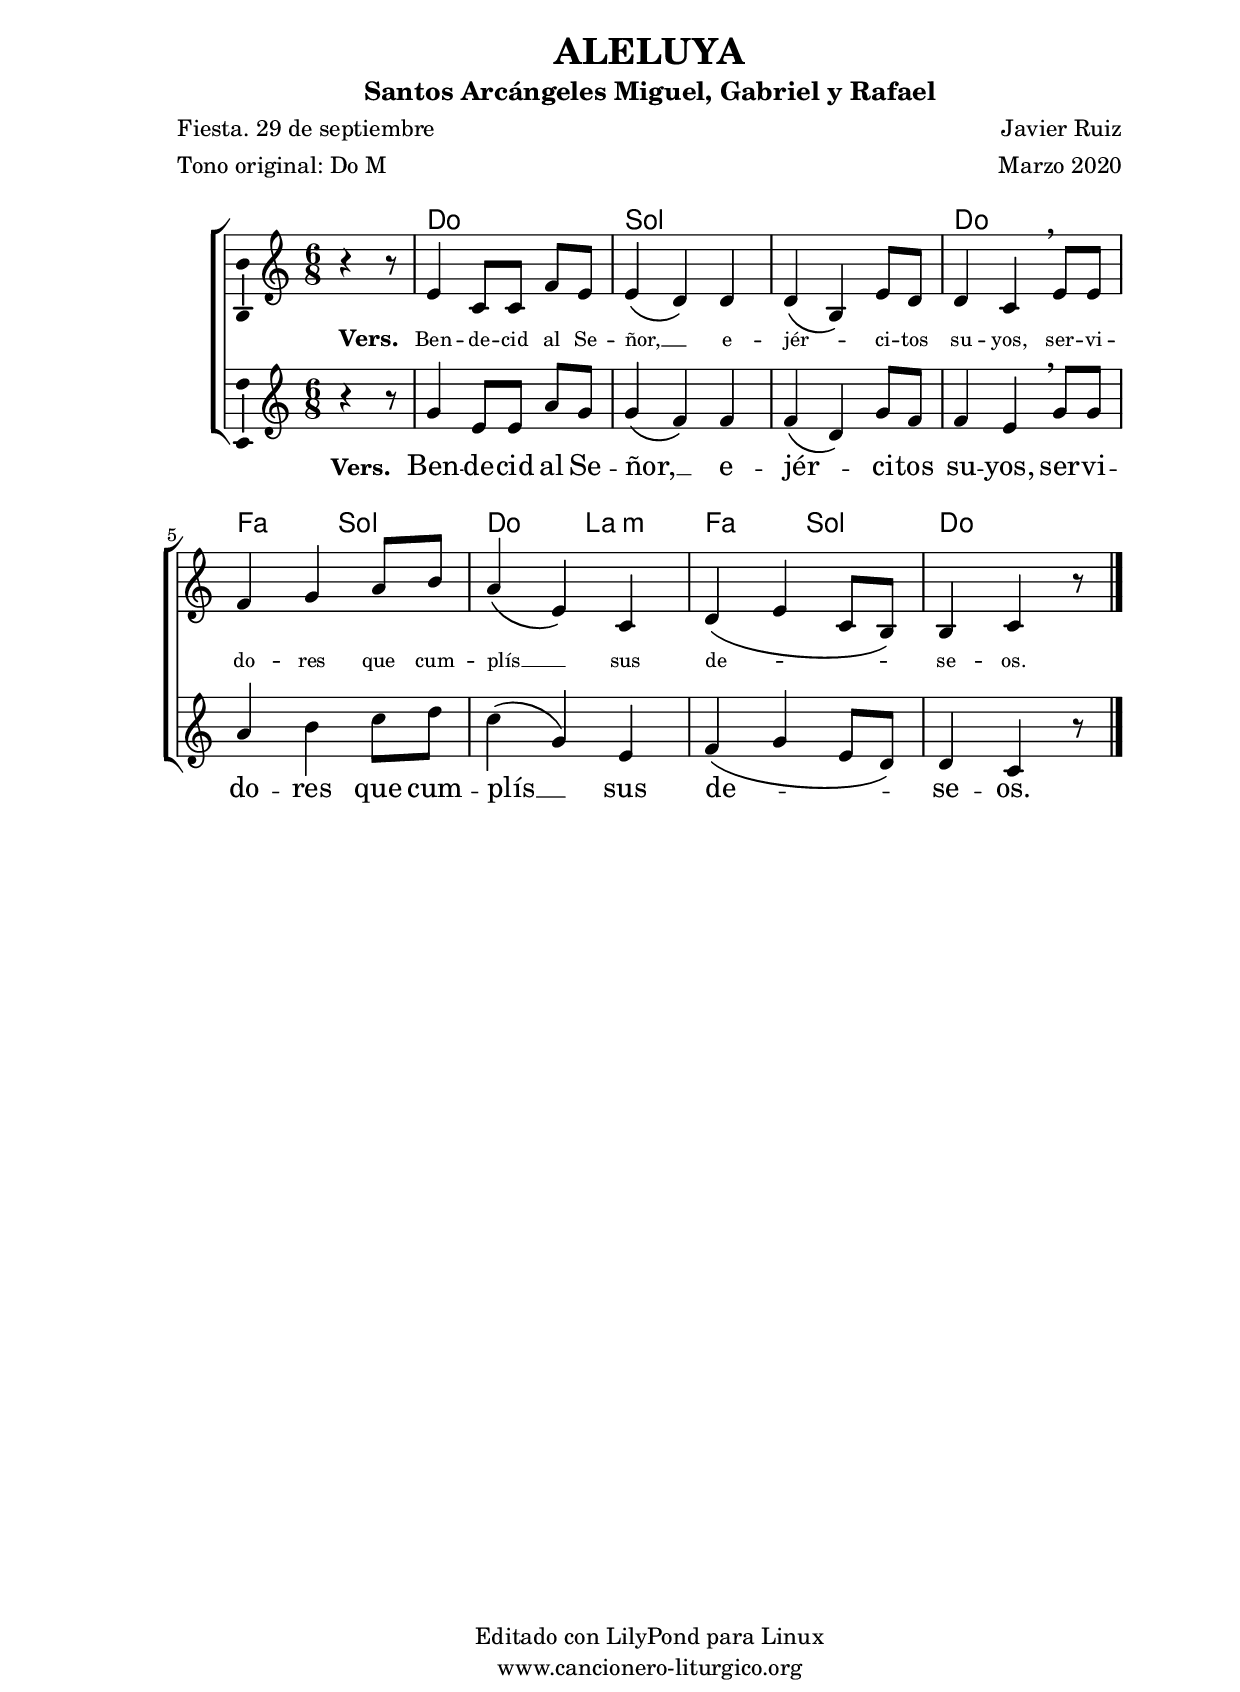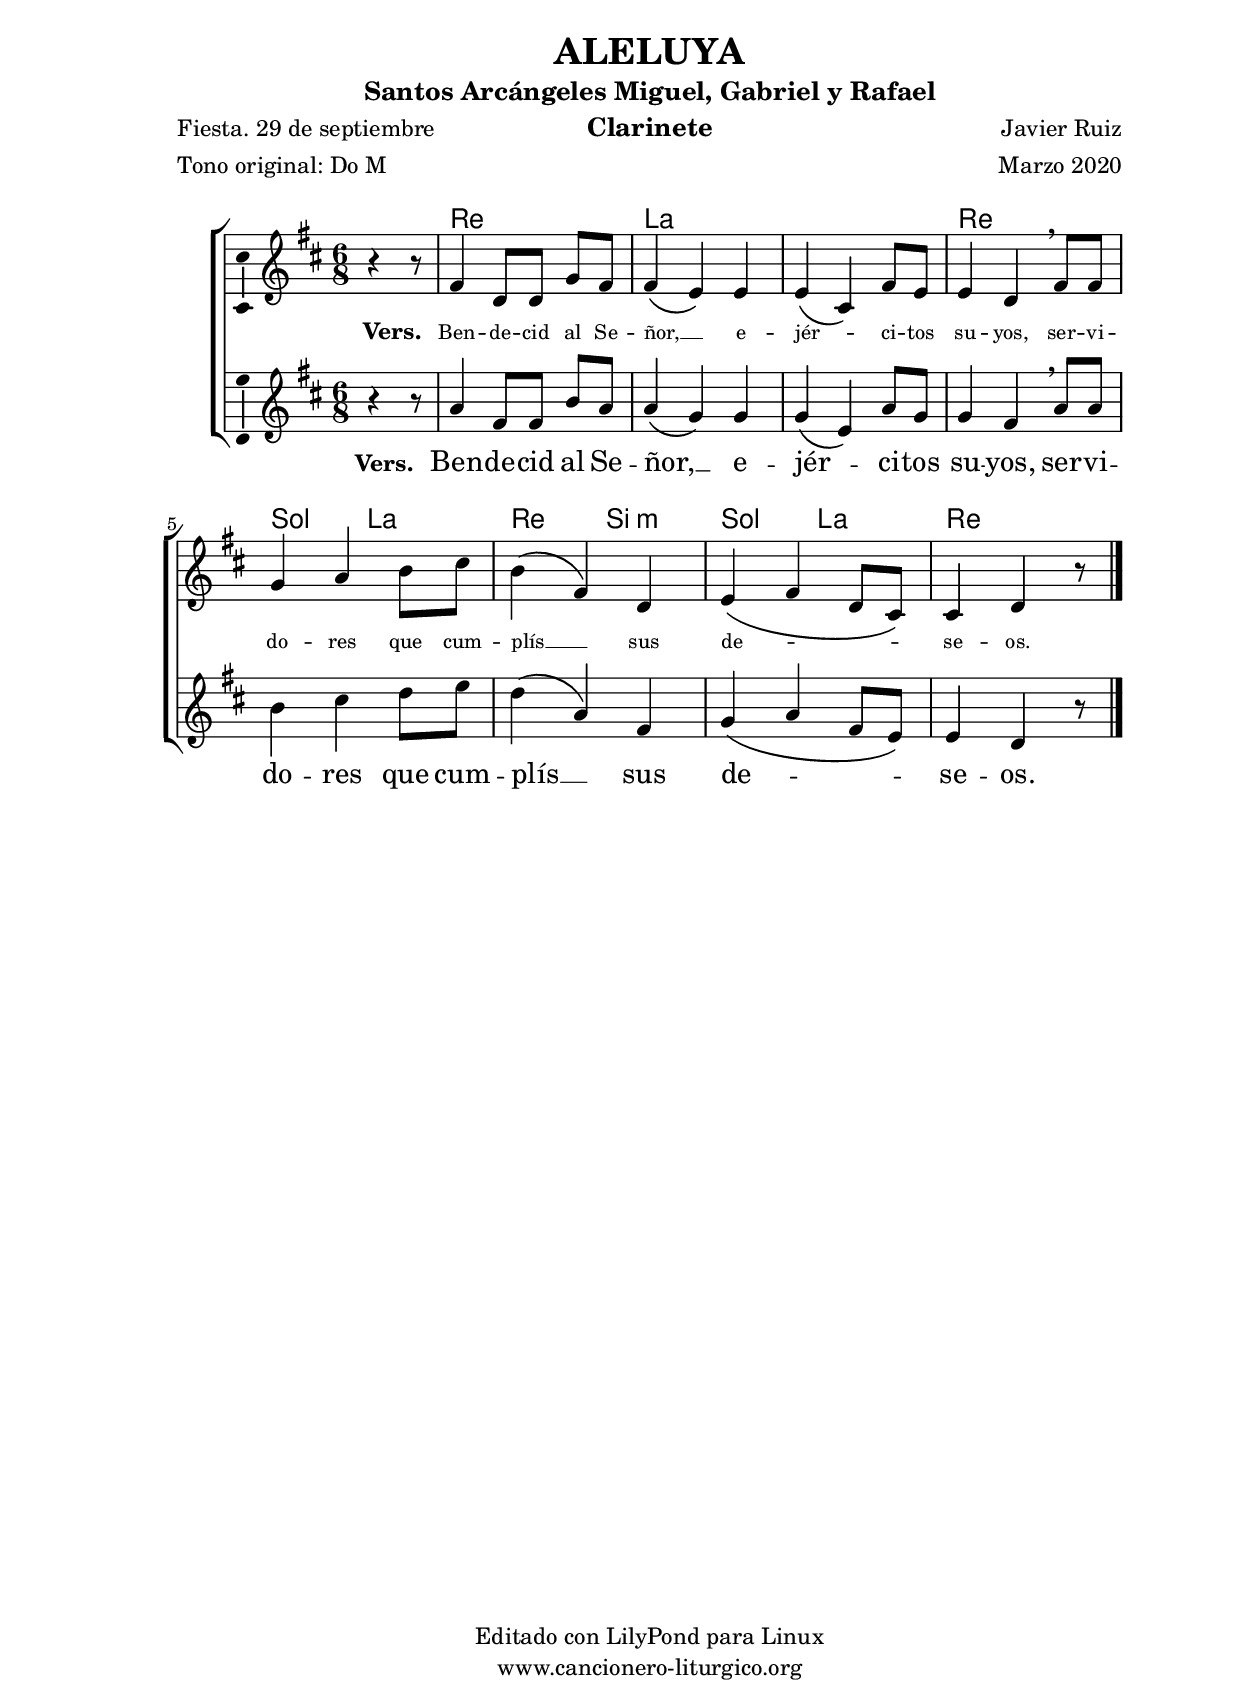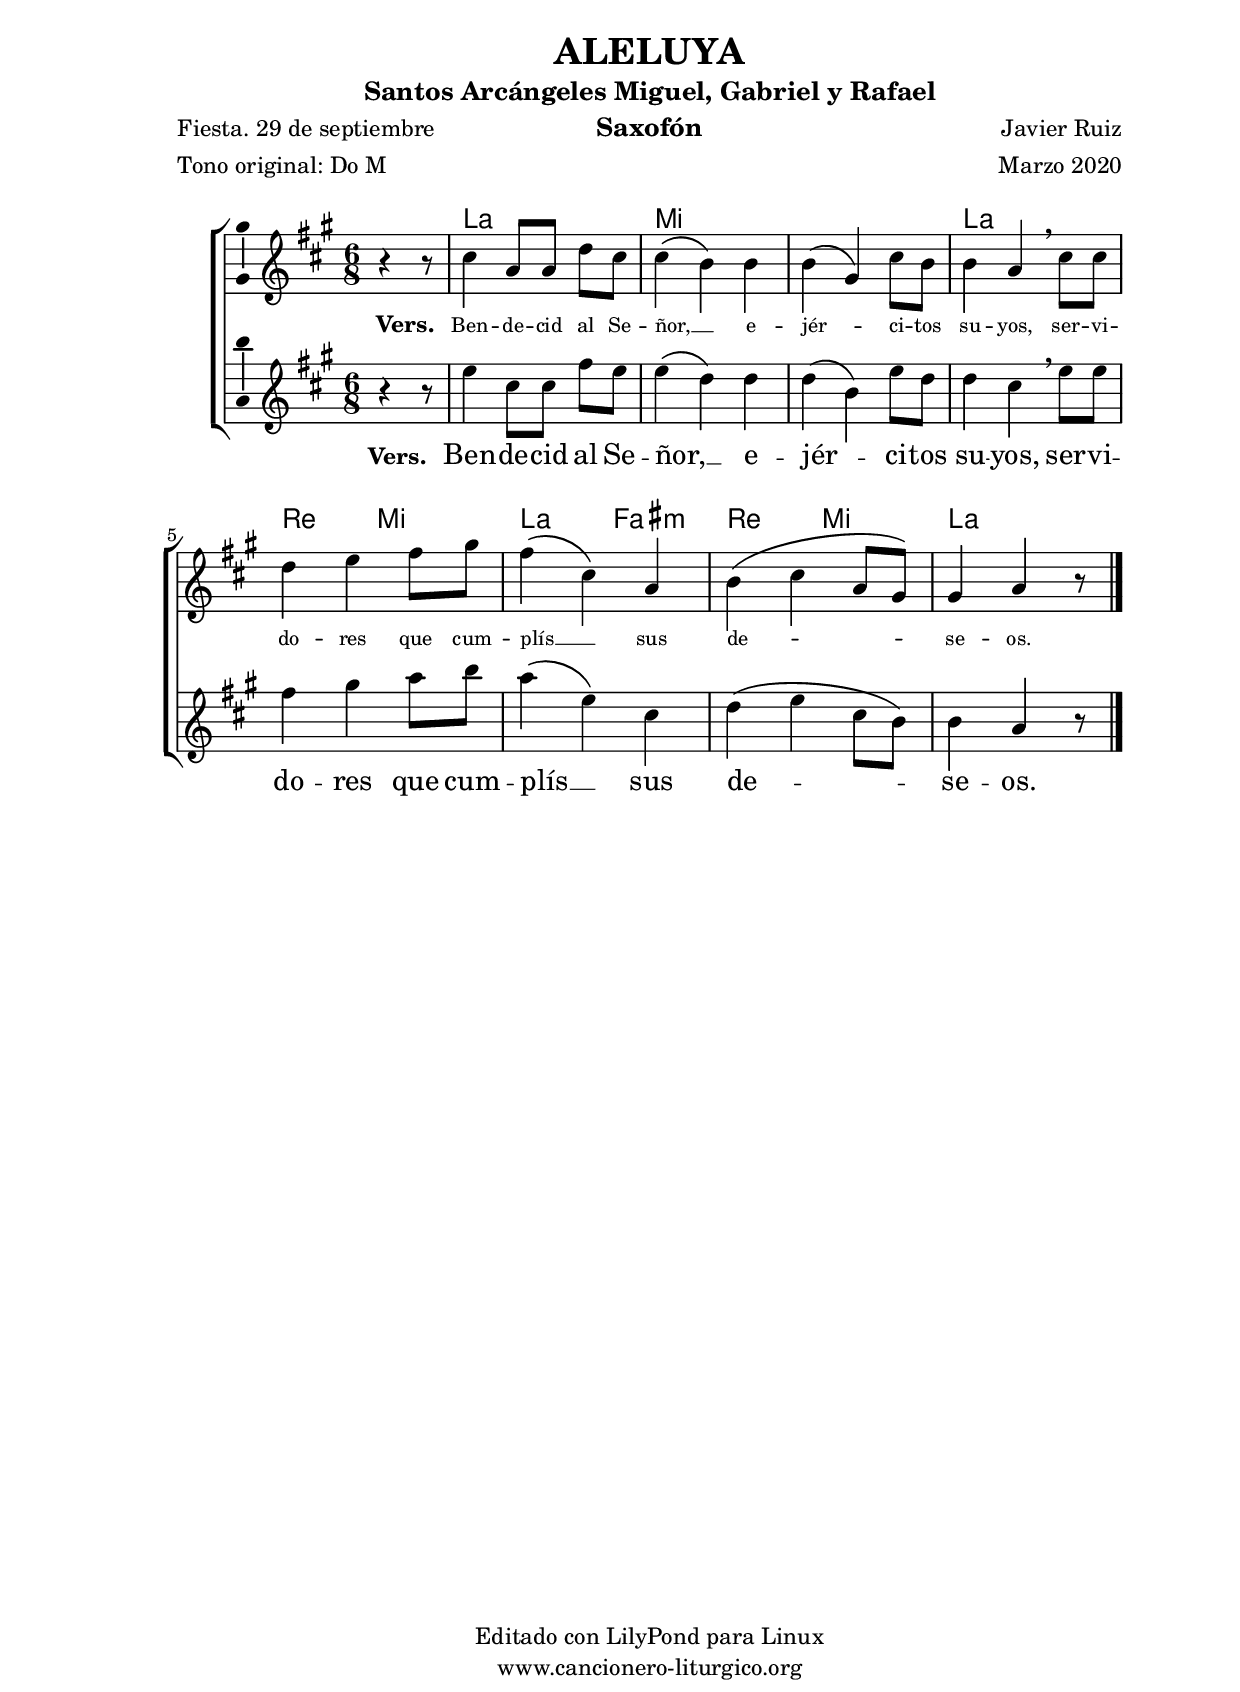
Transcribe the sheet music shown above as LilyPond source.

%
%para convertir .midi en .wav:
%timidity filename.midi -Ow -o finename.wav
%
%
%Para convertir de .wav a .mp3:
%lame -h -m j filename.wav
%
%
%para escuchar el midi:
%timidity nombrefichero.midi
%


%versión de lilypond para la que se ha escrito esta partitura:
\version "2.16.0"

	%Tamaño papel
	#(set-default-paper-size "a4")
	%Tamaño partitura
	#(set-global-staff-size 20)
	%No responde al pulsar sobre una nota
	#(ly:set-option 'point-and-click #f)

%parámetros del encabezamiento:
\header {
	title = "ALELUYA"
	subtitle = "Santos Arcángeles Miguel, Gabriel y Rafael"
	composer = "Javier Ruiz"
	poet = "Fiesta. 29 de septiembre"
	meter = "Tono original: Do M"
	arranger = "Marzo 2020"
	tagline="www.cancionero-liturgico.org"
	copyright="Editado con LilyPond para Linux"
	tiempo = "Ordinario"
	usos = "Aleluya"
	letra = "Aleluya. Bendecid al Señor, ejércitos suyos, servidores que cumplís sus deseos."
	}

%parámetros asociados al papel:
\paper  {
	oddHeaderMarkup = \markup {\fill-line { \on-the-fly #not-first-page \fromproperty #'header:title \on-the-fly #not-first-page \fromproperty #'header:composer }}
	evenHeaderMarkup = \markup {\fill-line { \fromproperty #'header:composer \fromproperty #'header:title }}
	#(set-paper-size "a4")
	print-page-number = ##f
	first-page-number = 1
	print-first-page-number = ##f
%	head-separation = 3.0 \cm
	top-margin = 1.5 \cm
%	top-margin = 2.0 \cm
%%%	bottom-margin = 0.5\cm
	bottom-margin = 0.2\cm
	left-margin = 3.0 \cm
	line-width = 16.0 \cm 
	indent = 8\mm
	interscoreline = 2.\mm
	between-system-space = 15\mm
%	para que las partituras no llenen la hoja:
	ragged-bottom = ##t
%	idem para la última hoja:
	ragged-last-bottom = ##f
%	para que las partituras llenen el ancho del papel:
	ragged-last = ##f
	after-title-space = 2.5 \cm
%page-count=2
system-count=2

	%Flexible Vertical Spacing
%	markup-markup-spacing =
%	#'((basic-distance . 15) (minimum-distance . 15) (padding . 3))
	markup-system-spacing =
	#'((basic-distance . 15) (minimum-distance . 15) (padding . 3))
	system-system-spacing =
	#'((basic-distance . 15) (minimum-distance . 15) (padding . 3))
	score-system-spacing =
	#'((basic-distance . 15) (minimum-distance . 15) (padding . 5))
%	top-system-spacing = % header
%	#'((basic-distance . 8) (minimum-distance . 0) (padding . 0))
%	top-markup-spacing =
%	#'((basic-distance . 20) (minimum-distance . 20) (padding . 0))
	last-bottom-spacing = % footer
	#'((basic-distance . 5) (minimum-distance . 5) (padding . 0))
%	score-markup-spacing =
%	#'((basic-distance . 16) (minimum-distance . 13) (padding . 0))

	}


%parámetros que afectan a toda la partitura:
global =  {
	%clave de sol (G):
	\clef G
	%armadura:
%	\transpose ees f
	\key c \major
	\tempo 4.=60
	\set Score.tempoHideNote = ##t
	}


acordes = {
	\italianChords
	\chordmode {
%	\transpose ees f
{

s4.
c4. c g g g g c c f g c a:m f g c c4

	}
	}
}


melodiatrompeta = 
%	\transpose ees f
{

	\relative c''{
	\time 6/8

\partial4.
r4.
r2.
r8 g16 a b c d4.
r2.
r8 c16 d e f g4.
r2.
r8 c,16 b a g a4.
r2.
r8 c16 d c b c4

}
	\bar "|."
	}


melodiatres = 
%	\transpose ees f
{

	\relative c'{
	\time 6/8

\partial4.
r4 r8
e4 c8 [c] f8 e
e4 \(d4\) \noBeam d4
d4 \(b4\) e8 d
d4 c4 \breathe e8 e8
f4 g4 a8 b
a4 \(e4\) c4
d4 \(e4 c8 b\)
b4 c4 r8

}

	\bar "|."
	}


melodiabajo = 
%	\transpose ees f
{

	%clave de fa (F):
	\clef F

	\relative c{
	\time 6/8

\partial4.
r4.
c4 c8 c4.
g4 g8 g4.
g4 g8 g4.
c4 c8 c4.
f4 f8 g4 g8
c,4 c8 a4 a8
f'4 f8 g4 g8
c,4 c8 c4

}

	\bar "|."
	}


melodia = 
%	\transpose ees f
{

	\relative c'{
	\time 6/8

\partial4.
r4 r8
g'4 e8 [e] a8 [g]
g4 \(f4\) f4
f4 \(d\) \noBeam g8 [f]
f4 e4 \breathe g8 [g]
a4 b c8 [d]
c4 \(g\) \noBeam e4
f4 \(g e8 [d]\)
d4 c4 r8

}

	\bar "|."
	}


texto = \lyricmode {
\set stanza =#"Vers. "
Ben -- de -- cid al Se -- ñor, __ _ e -- jér -- _ ci -- tos su -- yos,
ser -- vi -- do -- res que cum -- plís __ _ sus de -- _ _ _ se -- os.
	}

textotres = \lyricmode {
\override LyricText #'font-size = #-1
\set stanza =#"Vers. "
Ben -- de -- cid al Se -- ñor, __ _ e -- jér -- _ ci -- tos su -- yos,
ser -- vi -- do -- res que cum -- plís __ _ sus de -- _ _ _ se -- os.
	}


acordesStaff = \context ChordNames = acordesStaff <<
	\set chordChanges = ##t
	\acordes
	>>

voztrompetaStaff = \context Voice = voztrompetaStaff
<<
	\override Staff.StaffSymbol #'staff-space = #(magstep -0.35)
	\set Staff.midiInstrument = #"trumpet"
	\set Staff.midiMinimumVolume = #0.4
	\set Staff.midiMaximumVolume = #0.6
	\global
	\melodiatrompeta
	>>

voztresStaff = \context Voice = voztresStaff
\with {\consists "Ambitus_engraver"}
<<
%	\override Staff.StaffSymbol #'staff-space = #(magstep -0.35)
	\set Staff.midiInstrument = #"violin"
	\set Staff.midiMinimumVolume = #0.6
	\set Staff.midiMaximumVolume = #0.8
	\global
	\relative c' \melodiatres
	>>

vozStaff = \context Voice = vozStaff
\with {\consists "Ambitus_engraver"}
<<
%	\set Staff.instrumentName = ""
%	\set Staff.shortInstrumentName = ""
%	\set Staff.midiInstrument = #"clarinet"
%	\set Staff.midiInstrument = #"cello"
	\set Staff.midiInstrument = #"flute"
%	\set Staff.midiInstrument = #"electric guitar (jazz)"
%	\set Staff.midiInstrument = #"english horn"
%	\set Staff.midiInstrument = #"violin"
%	\set Staff.midiInstrument = #"glockenspiel"
	\set Staff.midiMinimumVolume = #0.8
	\set Staff.midiMaximumVolume = #1.0
	\global
	\melodia
	>>

vozbajoStaff = \context Voice = vozbajoStaff
<<
	\override Staff.StaffSymbol #'staff-space = #(magstep -0.35)
	\set Staff.midiInstrument = #"english horn"
	\set Staff.midiMinimumVolume = #0.6
	\set Staff.midiMaximumVolume = #0.8
	\global
	\melodiabajo
	>>

textoStaff = \context Lyrics = textoStaff <<
	\lyricsto vozStaff \texto
	>>

textotresStaff = \context Lyrics = textotresStaff <<
	\lyricsto voztresStaff \textotres
	>>


\book {
	\score {
		<<
		\context ChoirStaff {
%			\override StaffGroup.SystemStartBracket #'collapse-height = #1
%			\override Score.SystemStartBar #'collapse-height = #1
			<<
			\acordesStaff
%			\voztrompetaStaff
			\voztresStaff
			\textotresStaff
			\vozStaff
			\textoStaff
%			\vozbajoStaff
			>>
			}
		>>
		\layout {
	    		\context {
				\Lyrics
				\override LyricText #'font-size = #2
				}
	   		 \context {
				\Score
				\override StaffSymbol #'staff-space = #(magstep +3)
				}
			}
		}
	\score {
		\unfoldRepeats
		<<
		\context ChoirStaff {
			<<
			\acordesStaff
			\voztrompetaStaff
			\voztresStaff
			\vozStaff
			\vozbajoStaff
			>>
			}
		>>
		\midi {
	  		\context {
	  			\Score
				tempoWholesPerMinute = #(ly:make-moment 70 4)
				}
			}
		}
	}


%Partitura para clarinete
#(define output-suffix "C")
\book {
	\header{
		instrument = "Clarinete"
		}
	\score {
		<<
		\context ChoirStaff {
%			\override StaffGroup.SystemStartBracket #'collapse-height = #1
%			\override Score.SystemStartBar #'collapse-height = #1
\transpose c d
			<<
			\acordesStaff
%			\voztrompetaStaff
			\voztresStaff
			\textotresStaff
			\vozStaff
			\textoStaff
%			\vozbajoStaff
			>>
			}
		>>
		\layout {
	    		\context {
				\Lyrics
				\override LyricText #'font-size = #2
				}
	   		 \context {
				\Score
				\override StaffSymbol #'staff-space = #(magstep +3)
				}
			}
		}
	}


%Partitura para saxofón
#(define output-suffix "S")
\book {
	\header{
		instrument = "Saxofón"
		}
	\score {
		<<
		\context ChoirStaff {
%			\override StaffGroup.SystemStartBracket #'collapse-height = #1
%			\override Score.SystemStartBar #'collapse-height = #1
\transpose c a
			<<
			\acordesStaff
%			\voztrompetaStaff
			\voztresStaff
			\textotresStaff
			\vozStaff
			\textoStaff
%			\vozbajoStaff
			>>
			}
		>>
		\layout {
	    		\context {
				\Lyrics
				\override LyricText #'font-size = #2
				}
	   		 \context {
				\Score
				\override StaffSymbol #'staff-space = #(magstep +3)
				}
			}
		}
	}


